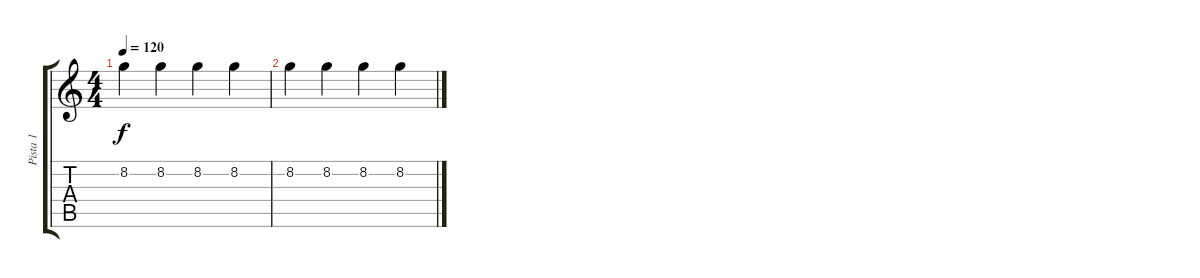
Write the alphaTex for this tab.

\track ("Pista 1" "Pista 1") {instrument overdrivenguitar}
\staff {score tabs}
\tuning (E4 B3 G3 D3 A2 E2) {hide}
\ts (4 4)
\tempo 120
\clef g2
\ks c
8.2.4{dy f instrument overdrivenguitar} 8.2.4 8.2.4 8.2.4 |
8.2.4{instrument overdrivenguitar} 8.2.4 8.2.4 8.2.4
